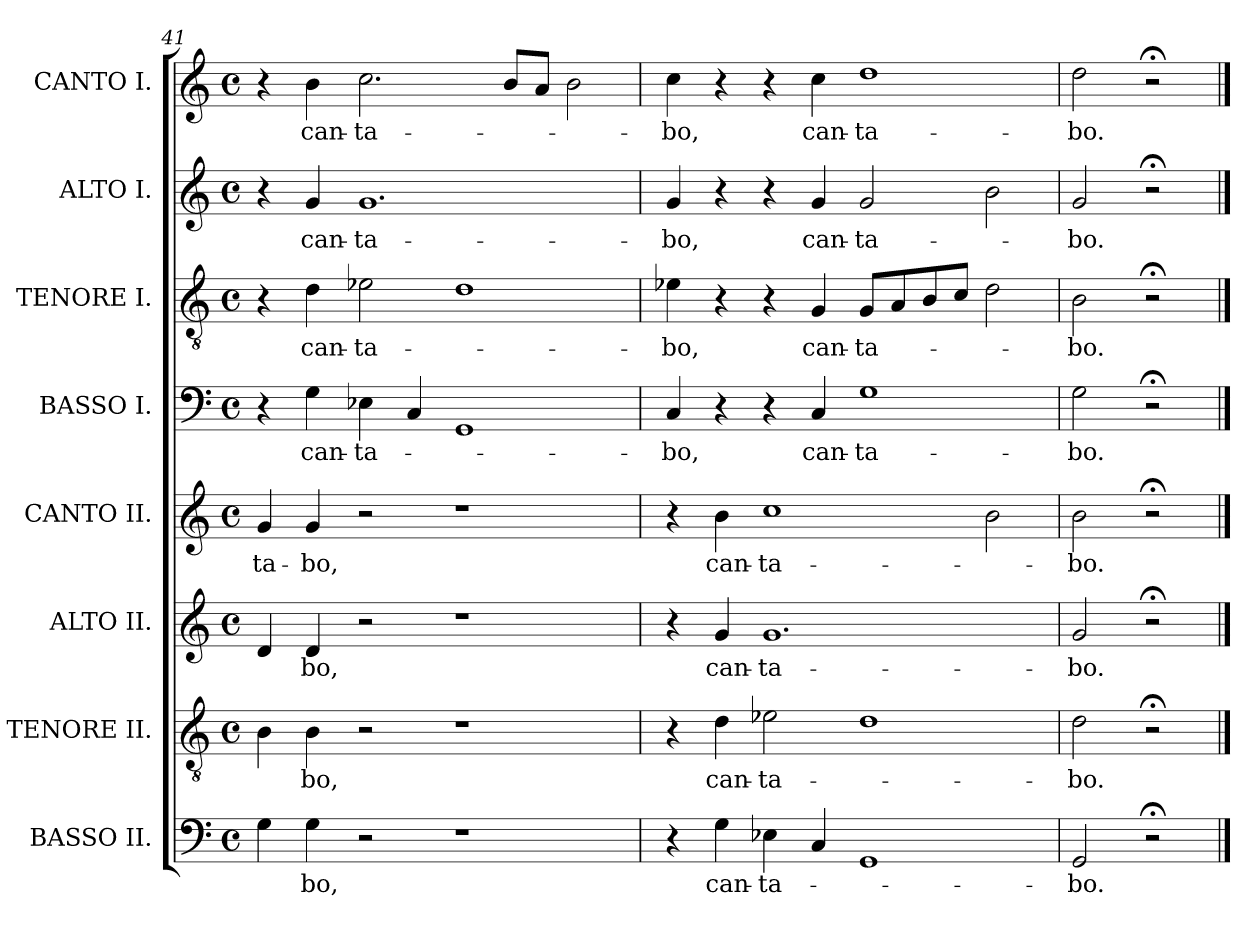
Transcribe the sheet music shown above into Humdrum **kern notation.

**kern	**text	**kern	**text	**kern	**text	**kern	**text	**kern	**text	**kern	**text	**kern	**text	**kern	**text
*part8	*part8	*part7	*part7	*part6	*part6	*part5	*part5	*part4	*part4	*part3	*part3	*part2	*part2	*part1	*part1
*staff8	*staff8	*staff7	*staff7	*staff6	*staff6	*staff5	*staff5	*staff4	*staff4	*staff3	*staff3	*staff2	*staff2	*staff1	*staff1
*I"BASSO II.	*	*I"TENORE II.	*	*I"ALTO II.	*	*I"CANTO II.	*	*I"BASSO I.	*	*I"TENORE I.	*	*I"ALTO I.	*	*I"CANTO I.	*
*clefF4	*	*clefGv2	*	*clefG2	*	*clefG2	*	*clefF4	*	*clefGv2	*	*clefG2	*	*clefG2	*
*k[]	*	*k[]	*	*k[]	*	*k[]	*	*k[]	*	*k[]	*	*k[]	*	*k[]	*
*M4/2	*	*M4/2	*	*M4/2	*	*M4/2	*	*M4/2	*	*M4/2	*	*M4/2	*	*M4/2	*
*met(c)	*	*met(c)	*	*met(c)	*	*met(c)	*	*met(c)	*	*met(c)	*	*met(c)	*	*met(c)	*
=41	=41	=41	=41	=41	=41	=41	=41	=41	=41	=41	=41	=41	=41	=41	=41
!	!	!	!	!	!	!	!LO:LY:b	!	!	!	!	!	!	!	!
4G\	.	4B\	.	4d/	.	4g/	-ta-	4r	.	4r	.	4r	.	4r	.
!	!LO:LY:b	!	!LO:LY:b	!	!LO:LY:b	!	!LO:LY:b	!	!LO:LY:b	!	!LO:LY:b	!	!LO:LY:b	!	!LO:LY:b
4G\	bo,	4B\	-bo,	4d/	-bo,	4g/	-bo,	4G\	can-	4d\	can-	4g/	can-	4b\	can-
!	!	!	!	!	!	!	!	!	!LO:LY:b	!	!LO:LY:b	!	!LO:LY:b	!	!LO:LY:b
2r	.	2r	.	2r	.	2r	.	4E-X\	-ta-	2e-X\	-ta-	1.g	-ta-	2.cc\	-ta-
.	.	.	.	.	.	.	.	4C/	.	.	.	.	.	.	.
1r	.	1r	.	1r	.	1r	.	1GG	.	1d	.	.	.	.	.
.	.	.	.	.	.	.	.	.	.	.	.	.	.	8b/L	.
.	.	.	.	.	.	.	.	.	.	.	.	.	.	8a/J	.
.	.	.	.	.	.	.	.	.	.	.	.	.	.	2b\	.
=42	=42	=42	=42	=42	=42	=42	=42	=42	=42	=42	=42	=42	=42	=42	=42
!	!	!	!	!	!	!	!	!	!LO:LY:b	!	!LO:LY:b	!	!LO:LY:b	!	!LO:LY:b
4r	.	4r	.	4r	.	4r	.	4C/	-bo,	4e-X\	-bo,	4g/	-bo,	4cc\	-bo,
!	!LO:LY:b	!	!LO:LY:b	!	!LO:LY:b	!	!LO:LY:b	!	!	!	!	!	!	!	!
4G\	can-	4d\	can-	4g/	can-	4b\	can-	4r	.	4r	.	4r	.	4r	.
!	!LO:LY:b	!	!LO:LY:b	!	!LO:LY:b	!	!LO:LY:b	!	!	!	!	!	!	!	!
4E-X\	-ta-	2e-X\	-ta-	1.g	-ta-	1cc	-ta-	4r	.	4r	.	4r	.	4r	.
!	!	!	!	!	!	!	!	!	!LO:LY:b	!	!LO:LY:b	!	!LO:LY:b	!	!LO:LY:b
4C/	.	.	.	.	.	.	.	4C/	can-	4G/	can-	4g/	can-	4cc\	can-
!	!	!	!	!	!	!	!	!	!LO:LY:b	!	!LO:LY:b	!	!LO:LY:b	!	!LO:LY:b
1GG	.	1d	.	.	.	.	.	1G	-ta-	8G/L	-ta-	2g/	-ta-	1dd	-ta-
.	.	.	.	.	.	.	.	.	.	8A/	.	.	.	.	.
.	.	.	.	.	.	.	.	.	.	8B/	.	.	.	.	.
.	.	.	.	.	.	.	.	.	.	8c/J	.	.	.	.	.
.	.	.	.	.	.	2b\	.	.	.	2d\	.	2b\	.	.	.
=43	=43	=43	=43	=43	=43	=43	=43	=43	=43	=43	=43	=43	=43	=43	=43
!	!LO:LY:b	!	!LO:LY:b	!	!LO:LY:b	!	!LO:LY:b	!	!LO:LY:b	!	!LO:LY:b	!	!LO:LY:b	!	!LO:LY:b
2GG/	-bo.	2d\	-bo.	2g/	-bo.	2b\	-bo.	2G\	-bo.	2B\	-bo.	2g/	-bo.	2dd\	-bo.
2r;<	.	2r;<	.	2r;<	.	2r;<	.	2r;<	.	2r;<	.	2r;<	.	2r;<	.
==	==	==	==	==	==	==	==	==	==	==	==	==	==	==	==
*-	*-	*-	*-	*-	*-	*-	*-	*-	*-	*-	*-	*-	*-	*-	*-
